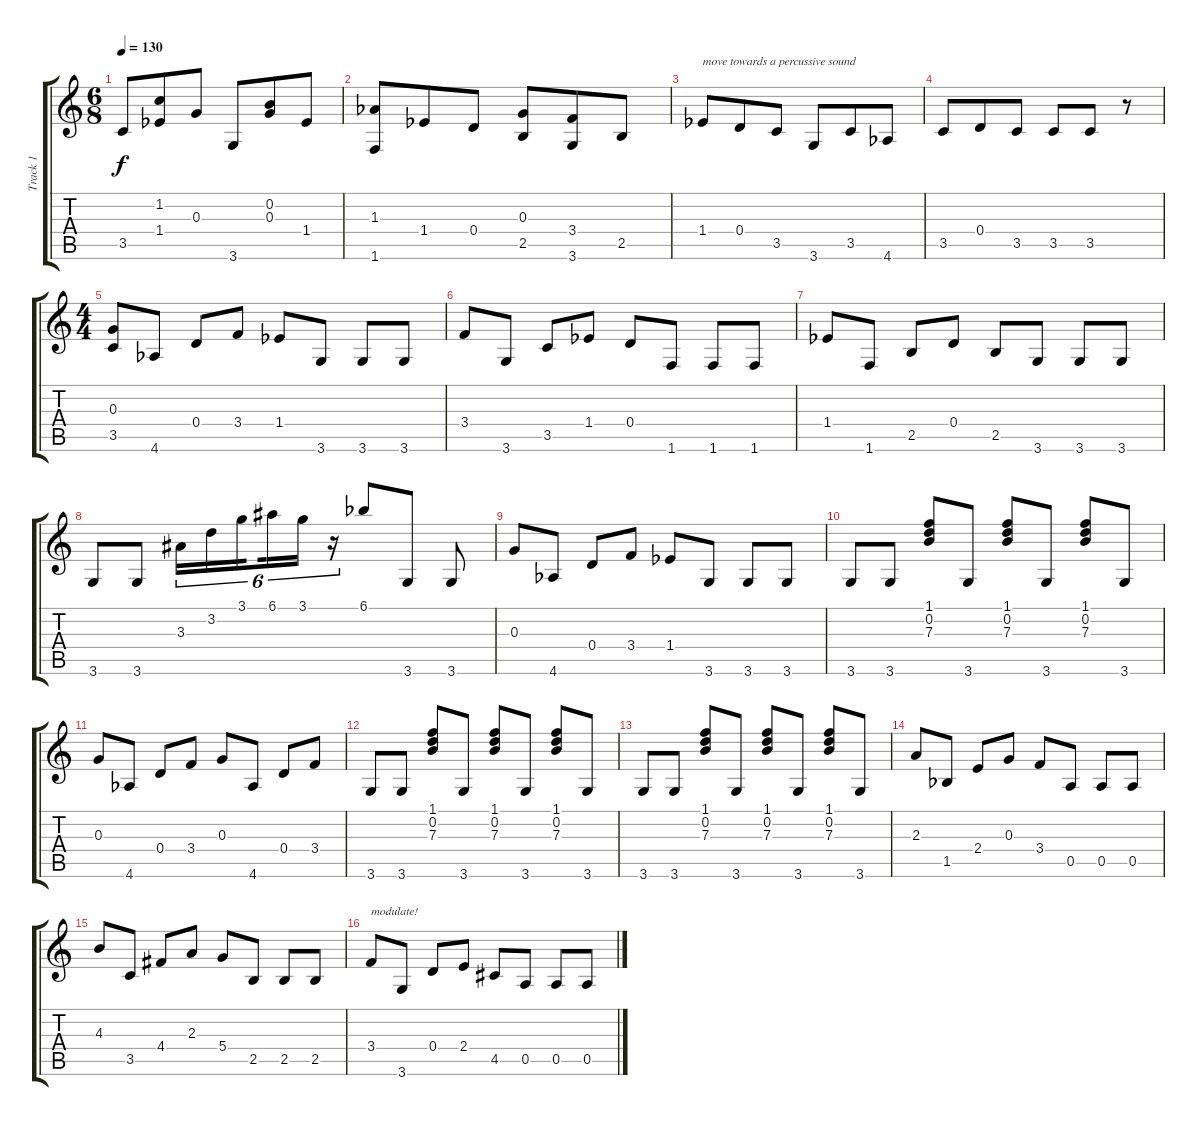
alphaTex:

\track ("Track 1" "Track 1") {instrument acousticguitarnylon}
\staff {score tabs}
\tuning (E4 B3 G3 D3 A2 E2) {hide}
\ts (6 8)
\tempo 130
\clef g2
\ks c
3.5.8{dy f} (1.2 1.4{acc b}).8 0.3.8 3.6.8 (0.2 0.3).8 1.4{acc b}.8 |
(1.3{acc b} 1.6).8 1.4{acc b}.8 0.4.8 (0.3 2.5).8 (3.4 3.6).8 2.5.8 |
1.4{acc b}.8{txt "move towards a percussive sound"} 0.4.8 3.5.8 3.6.8 3.5.8 4.6{acc b}.8 |
3.5.8 0.4.8 3.5.8 3.5.8 3.5.8 r.8 |
\ts (4 4)
(0.3 3.5).8 4.6{acc b}.8 0.4.8 3.4.8 1.4{acc b}.8 3.6.8 3.6.8 3.6.8 |
3.4.8 3.6.8 3.5.8 1.4{acc b}.8 0.4.8 1.6.8 1.6.8 1.6.8 |
1.4{acc b}.8 1.6.8 2.5.8 0.4.8 2.5.8 3.6.8 3.6.8 3.6.8 |
3.6.8 3.6.8 3.3.16{tu (6 4)} 3.2.16{tu (6 4)} 3.1.16{tu (6 4) beam splitsecondary} 6.1.16{tu (6 4)} 3.1.16{tu (6 4)} r.16{tu (6 4)} 6.1{acc b}.8 3.6.8 3.6.8 |
0.3.8 4.6{acc b}.8 0.4.8 3.4.8 1.4{acc b}.8 3.6.8 3.6.8 3.6.8 |
3.6.8 3.6.8 (1.1 0.2 7.3).8 3.6.8 (1.1 0.2 7.3).8 3.6.8 (1.1 0.2 7.3).8 3.6.8 |
0.3.8 4.6{acc b}.8 0.4.8 3.4.8 0.3.8 4.6{acc b}.8 0.4.8 3.4.8 |
3.6.8 3.6.8 (1.1 0.2 7.3).8 3.6.8 (1.1 0.2 7.3).8 3.6.8 (1.1 0.2 7.3).8 3.6.8 |
3.6.8 3.6.8 (1.1 0.2 7.3).8 3.6.8 (1.1 0.2 7.3).8 3.6.8 (1.1 0.2 7.3).8 3.6.8 |
2.3.8 1.5{acc b}.8 2.4.8 0.3.8 3.4.8 0.5.8 0.5.8 0.5.8 |
4.3.8 3.5.8 4.4.8 2.3.8 5.4.8 2.5.8 2.5.8 2.5.8 |
3.4.8{txt "modulate!"} 3.6.8 0.4.8 2.4.8 4.5.8 0.5.8 0.5.8 0.5.8
